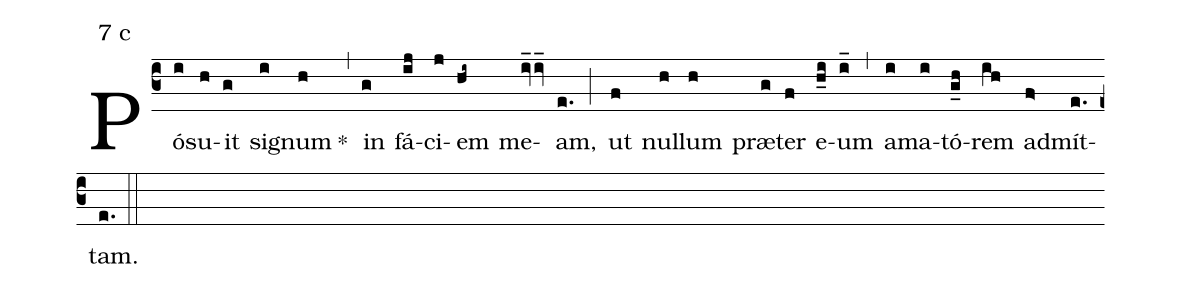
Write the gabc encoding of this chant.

mode:7 c;
%%
(c3) Pó(i)su(h)it(g) si(i)gnum(h) *()(,) in(g) fá(ij)ci(j)em(hi~) me(iv_iv_)am,(e.) (;) ut(f) nul(h)lum(h) præ(g)ter(f) e(h_i)um(i_) (,)  a(i)ma(i)tó(g_h)rem(ih) ad(f>)mít(e.)tam.(e.)  (::)
